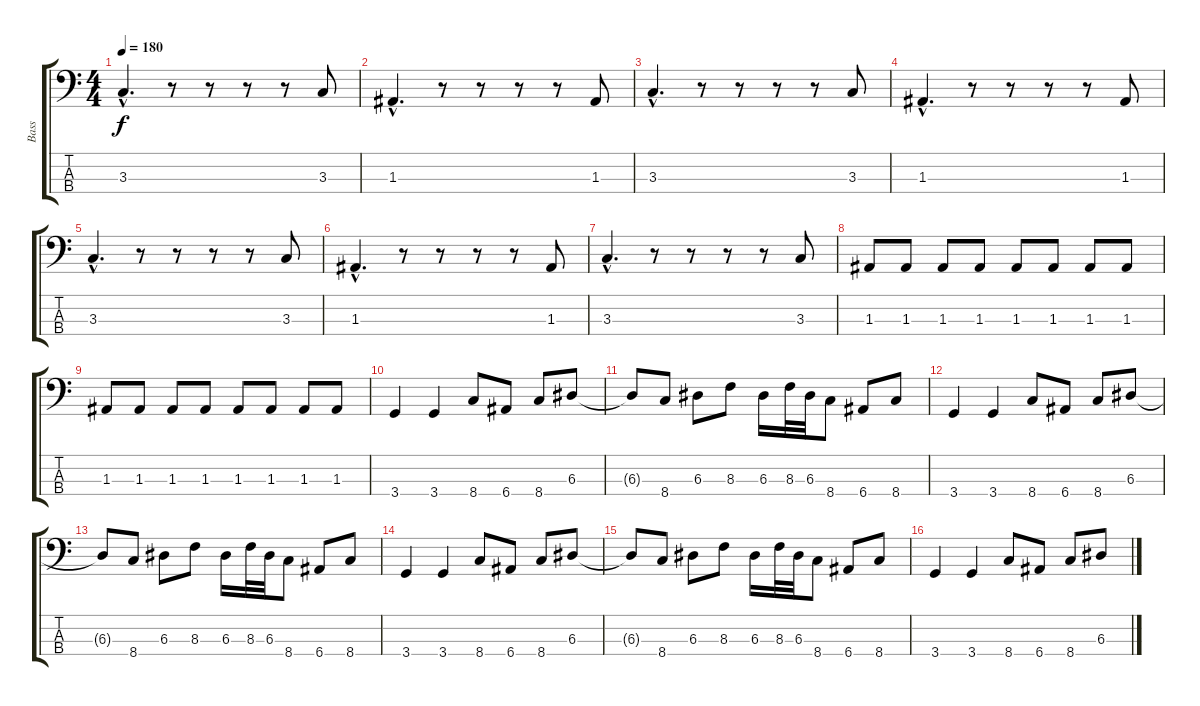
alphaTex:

\track ("Bass" "Bass") {instrument electricbasspick}
\staff {score tabs}
\tuning (G2 D2 A1 E1) {hide}
\ts (4 4)
\tempo 180
\clef f4
\ks c
3.3{hac}.4{d dy f} r.8 r.8 r.8 r.8 3.3.8 |
1.3{hac}.4{d} r.8 r.8 r.8 r.8 1.3.8 |
3.3{hac}.4{d} r.8 r.8 r.8 r.8 3.3.8 |
1.3{hac}.4{d} r.8 r.8 r.8 r.8 1.3.8 |
3.3{hac}.4{d} r.8 r.8 r.8 r.8 3.3.8 |
1.3{hac}.4{d} r.8 r.8 r.8 r.8 1.3.8 |
3.3{hac}.4{d} r.8 r.8 r.8 r.8 3.3.8 |
1.3.8 1.3.8 1.3.8 1.3.8 1.3.8 1.3.8 1.3.8 1.3.8 |
1.3.8 1.3.8 1.3.8 1.3.8 1.3.8 1.3.8 1.3.8 1.3.8 |
3.4.4 3.4.4 8.4.8 6.4.8 8.4.8 6.3.8 |
6.3{t}.8 8.4.8 6.3.8 8.3.8 6.3.16 8.3.32 6.3.32 8.4.8 6.4.8 8.4.8 |
3.4.4 3.4.4 8.4.8 6.4.8 8.4.8 6.3.8 |
6.3{t}.8 8.4.8 6.3.8 8.3.8 6.3.16 8.3.32 6.3.32 8.4.8 6.4.8 8.4.8 |
3.4.4 3.4.4 8.4.8 6.4.8 8.4.8 6.3.8 |
6.3{t}.8 8.4.8 6.3.8 8.3.8 6.3.16 8.3.32 6.3.32 8.4.8 6.4.8 8.4.8 |
3.4.4 3.4.4 8.4.8 6.4.8 8.4.8 6.3.8
